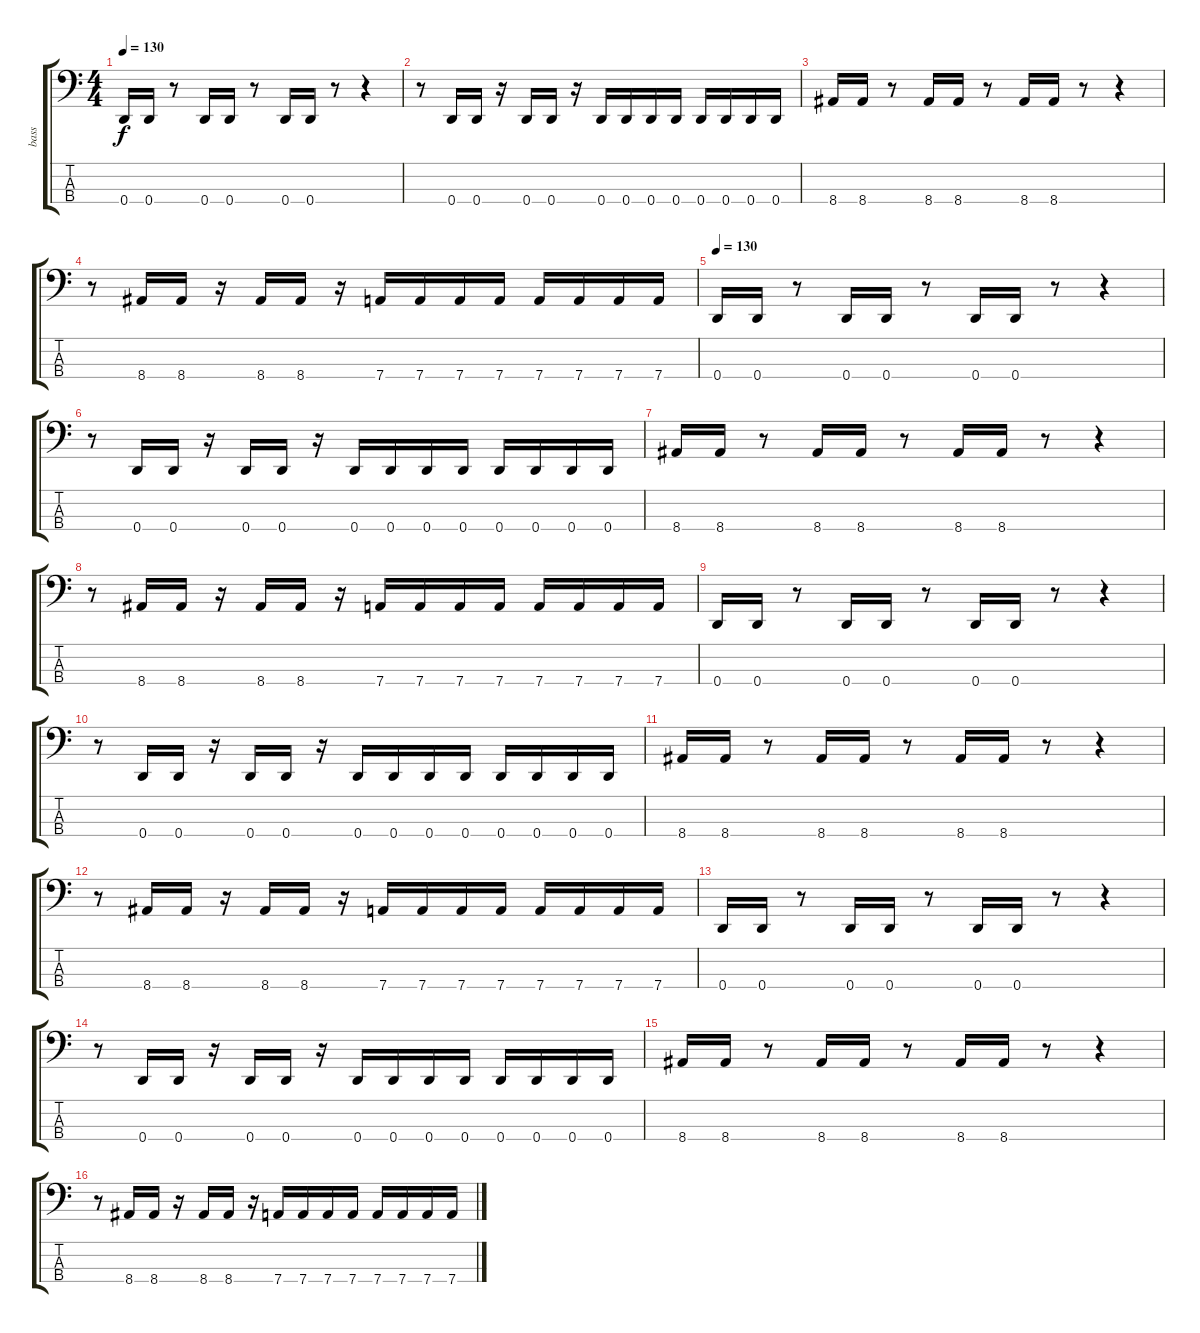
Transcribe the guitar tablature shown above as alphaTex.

\track ("bass" "bass") {instrument electricbassfinger}
\staff {score tabs}
\tuning (F2 C2 G1 D1) {hide}
\ts (4 4)
\tempo 120
\tempo 130
\clef f4
\ks c
0.4.16{dy f} 0.4.16 r.8 0.4.16 0.4.16 r.8 0.4.16 0.4.16 r.8 r.4 |
r.8 0.4.16 0.4.16 r.16 0.4.16 0.4.16 r.16 0.4.16 0.4.16 0.4.16 0.4.16 0.4.16 0.4.16 0.4.16 0.4.16 |
8.4.16 8.4.16 r.8 8.4.16 8.4.16 r.8 8.4.16 8.4.16 r.8 r.4 |
r.8 8.4.16 8.4.16 r.16 8.4.16 8.4.16 r.16 7.4.16 7.4.16 7.4.16 7.4.16 7.4.16 7.4.16 7.4.16 7.4.16 |
\tempo 130
0.4.16 0.4.16 r.8 0.4.16 0.4.16 r.8 0.4.16 0.4.16 r.8 r.4 |
r.8 0.4.16 0.4.16 r.16 0.4.16 0.4.16 r.16 0.4.16 0.4.16 0.4.16 0.4.16 0.4.16 0.4.16 0.4.16 0.4.16 |
8.4.16 8.4.16 r.8 8.4.16 8.4.16 r.8 8.4.16 8.4.16 r.8 r.4 |
r.8 8.4.16 8.4.16 r.16 8.4.16 8.4.16 r.16 7.4.16 7.4.16 7.4.16 7.4.16 7.4.16 7.4.16 7.4.16 7.4.16 |
\section ("" "")
0.4.16 0.4.16 r.8 0.4.16 0.4.16 r.8 0.4.16 0.4.16 r.8 r.4 |
r.8 0.4.16 0.4.16 r.16 0.4.16 0.4.16 r.16 0.4.16 0.4.16 0.4.16 0.4.16 0.4.16 0.4.16 0.4.16 0.4.16 |
8.4.16 8.4.16 r.8 8.4.16 8.4.16 r.8 8.4.16 8.4.16 r.8 r.4 |
r.8 8.4.16 8.4.16 r.16 8.4.16 8.4.16 r.16 7.4.16 7.4.16 7.4.16 7.4.16 7.4.16 7.4.16 7.4.16 7.4.16 |
0.4.16 0.4.16 r.8 0.4.16 0.4.16 r.8 0.4.16 0.4.16 r.8 r.4 |
r.8 0.4.16 0.4.16 r.16 0.4.16 0.4.16 r.16 0.4.16 0.4.16 0.4.16 0.4.16 0.4.16 0.4.16 0.4.16 0.4.16 |
8.4.16 8.4.16 r.8 8.4.16 8.4.16 r.8 8.4.16 8.4.16 r.8 r.4 |
r.8 8.4.16 8.4.16 r.16 8.4.16 8.4.16 r.16 7.4.16 7.4.16 7.4.16 7.4.16 7.4.16 7.4.16 7.4.16 7.4.16
